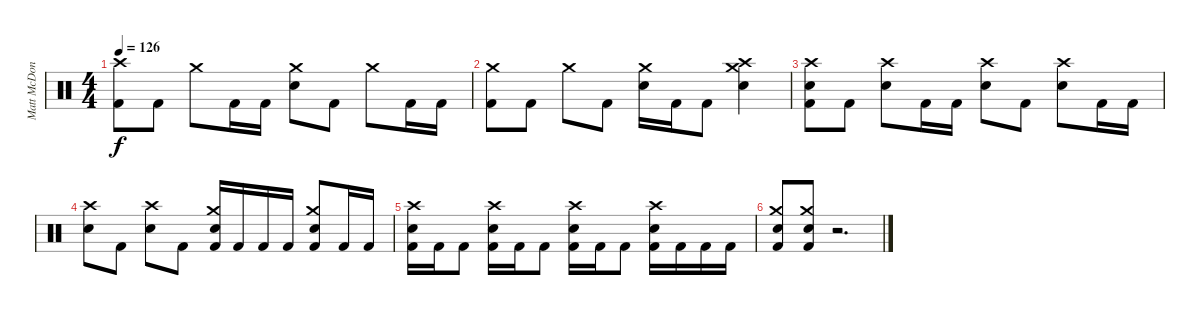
\track ("Matt McDonough" "Matt McDon") {instrument percussion}
\staff {score}
\articulation defaults
\ts (4 4)
\tempo 126
\clef neutral
\ks c
("Crash high (hit)" "Kick (hit) 2").8{dy f} "Kick (hit) 2".8 "Crash medium (hit)".8 "Kick (hit) 2".16 "Kick (hit) 2".16 ("Crash medium (hit)" "Snare (hit) 2").8 "Kick (hit) 2".8 "Crash medium (hit)".8 "Kick (hit) 2".16 "Kick (hit) 2".16 |
("Crash medium (hit)" "Kick (hit) 2").8 "Kick (hit) 2".8 "Crash medium (hit)".8 "Kick (hit) 2".8 ("Crash medium (hit)" "Snare (hit) 2").16 "Kick (hit) 2".16 "Kick (hit) 2".8 ("Crash medium (hit)" "Crash high (hit)" "Snare (hit) 2").4 |
("Crash high (hit)" "Snare (hit) 2" "Kick (hit) 2").8 "Kick (hit) 2".8 ("Crash high (hit)" "Snare (hit) 2").8 "Kick (hit) 2".16 "Kick (hit) 2".16 ("Crash high (hit)" "Snare (hit) 2").8 "Kick (hit) 2".8 ("Crash high (hit)" "Snare (hit) 2").8 "Kick (hit) 2".16 "Kick (hit) 2".16 |
("Crash high (hit)" "Snare (hit) 2").8 "Kick (hit) 2".8 ("Crash high (hit)" "Snare (hit) 2").8 "Kick (hit) 2".8 ("Crash medium (hit)" "Snare (hit) 2" "Kick (hit) 2").16 "Kick (hit) 2".16 "Kick (hit) 2".16 "Kick (hit) 2".16 ("Crash medium (hit)" "Snare (hit) 2" "Kick (hit) 2").8 "Kick (hit) 2".16 "Kick (hit) 2".16 |
("Crash high (hit)" "Snare (hit) 2" "Kick (hit) 2").16 "Kick (hit) 2".16 "Kick (hit) 2".8 ("Crash high (hit)" "Snare (hit) 2" "Kick (hit) 2").16 "Kick (hit) 2".16 "Kick (hit) 2".8 ("Crash high (hit)" "Snare (hit) 2" "Kick (hit) 2").16 "Kick (hit) 2".16 "Kick (hit) 2".8 ("Crash high (hit)" "Snare (hit) 2" "Kick (hit) 2").16 "Kick (hit) 2".16 "Kick (hit) 2".16 "Kick (hit) 2".16 |
("Crash medium (hit)" "Snare (hit) 2" "Kick (hit) 2").8 ("Crash medium (hit)" "Snare (hit) 2" "Kick (hit) 2").8 r.2{d}
